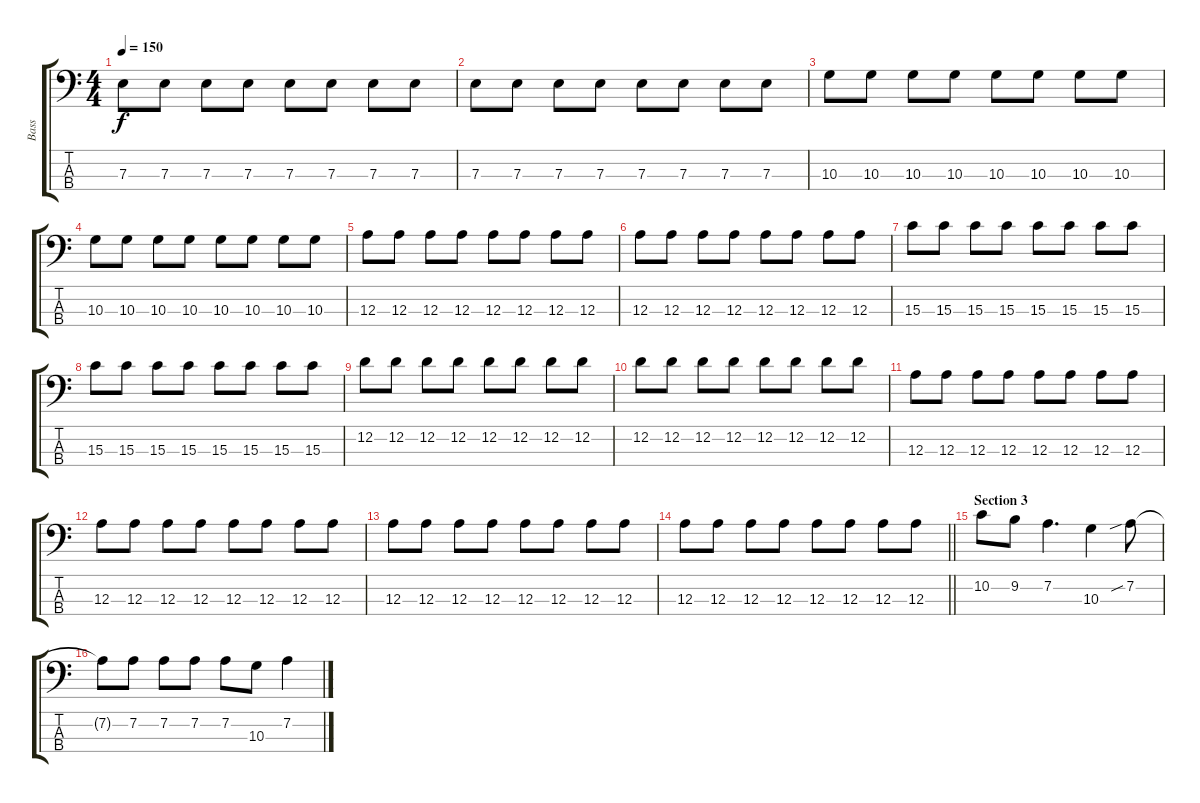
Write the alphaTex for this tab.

\track ("Bass" "Bass") {instrument electricbassfinger}
\staff {score tabs}
\tuning (G2 D2 A1 E1) {hide}
\ts (4 4)
\tempo 150
\clef f4
\ks c
7.3.8{dy f} 7.3.8 7.3.8 7.3.8 7.3.8 7.3.8 7.3.8 7.3.8 |
7.3.8 7.3.8 7.3.8 7.3.8 7.3.8 7.3.8 7.3.8 7.3.8 |
10.3.8 10.3.8 10.3.8 10.3.8 10.3.8 10.3.8 10.3.8 10.3.8 |
10.3.8 10.3.8 10.3.8 10.3.8 10.3.8 10.3.8 10.3.8 10.3.8 |
12.3.8 12.3.8 12.3.8 12.3.8 12.3.8 12.3.8 12.3.8 12.3.8 |
12.3.8 12.3.8 12.3.8 12.3.8 12.3.8 12.3.8 12.3.8 12.3.8 |
15.3.8 15.3.8 15.3.8 15.3.8 15.3.8 15.3.8 15.3.8 15.3.8 |
15.3.8 15.3.8 15.3.8 15.3.8 15.3.8 15.3.8 15.3.8 15.3.8 |
12.2.8 12.2.8 12.2.8 12.2.8 12.2.8 12.2.8 12.2.8 12.2.8 |
12.2.8 12.2.8 12.2.8 12.2.8 12.2.8 12.2.8 12.2.8 12.2.8 |
12.3.8 12.3.8 12.3.8 12.3.8 12.3.8 12.3.8 12.3.8 12.3.8 |
12.3.8 12.3.8 12.3.8 12.3.8 12.3.8 12.3.8 12.3.8 12.3.8 |
12.3.8 12.3.8 12.3.8 12.3.8 12.3.8 12.3.8 12.3.8 12.3.8 |
\barLineRight lightlight
12.3.8 12.3.8 12.3.8 12.3.8 12.3.8 12.3.8 12.3.8 12.3.8 |
\section ("" "Section 3")
10.2.8 9.2.8 7.2.4{d} 10.3.4 7.2{sib}.8 |
7.2{t}.8 7.2.8 7.2.8 7.2.8 7.2.8 10.3.8 7.2.4
